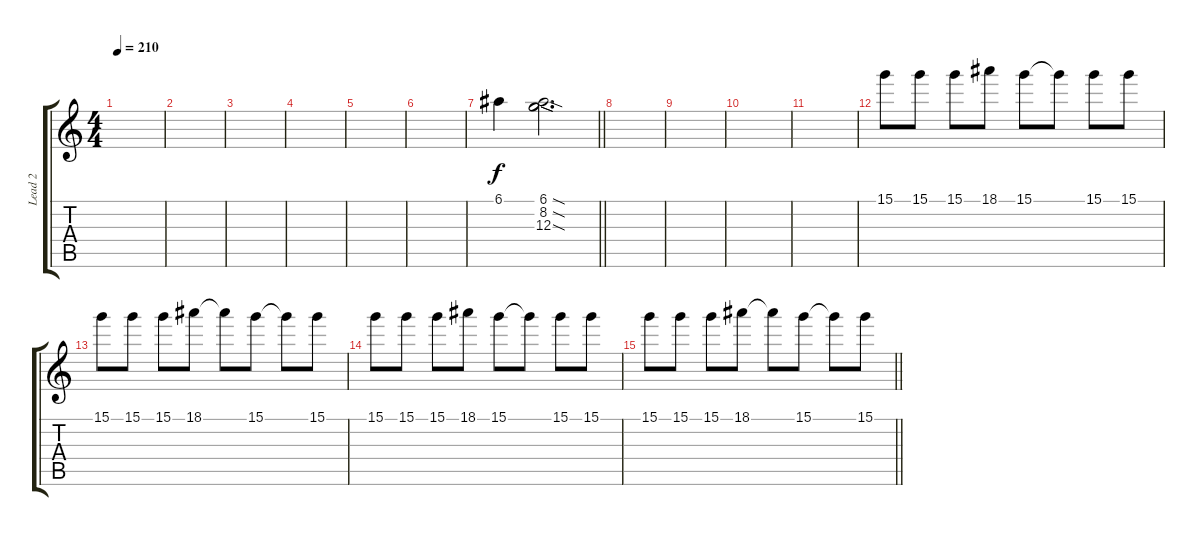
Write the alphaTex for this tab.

\track ("Lead 2" "Lead 2") {instrument overdrivenguitar}
\staff {score tabs}
\tuning (E4 B3 G3 D3 A2 E2) {hide}
\ts (4 4)
\tempo 210
\clef g2
\ks c
|
|
|
|
|
|
\barLineRight lightlight
6.1.4 (6.1{sod} 8.2{sod} 12.3{sod}).2{d} |
|
|
|
|
15.1.8 15.1.8 15.1.8 18.1.8 15.1.8 15.1{t}.8 15.1.8 15.1.8 |
15.1.8 15.1.8 15.1.8 18.1.8 18.1{t}.8 15.1.8 15.1{t}.8 15.1.8 |
15.1.8 15.1.8 15.1.8 18.1.8 15.1.8 15.1{t}.8 15.1.8 15.1.8 |
\barLineRight lightlight
15.1.8 15.1.8 15.1.8 18.1.8 18.1{t}.8 15.1.8 15.1{t}.8 15.1.8
